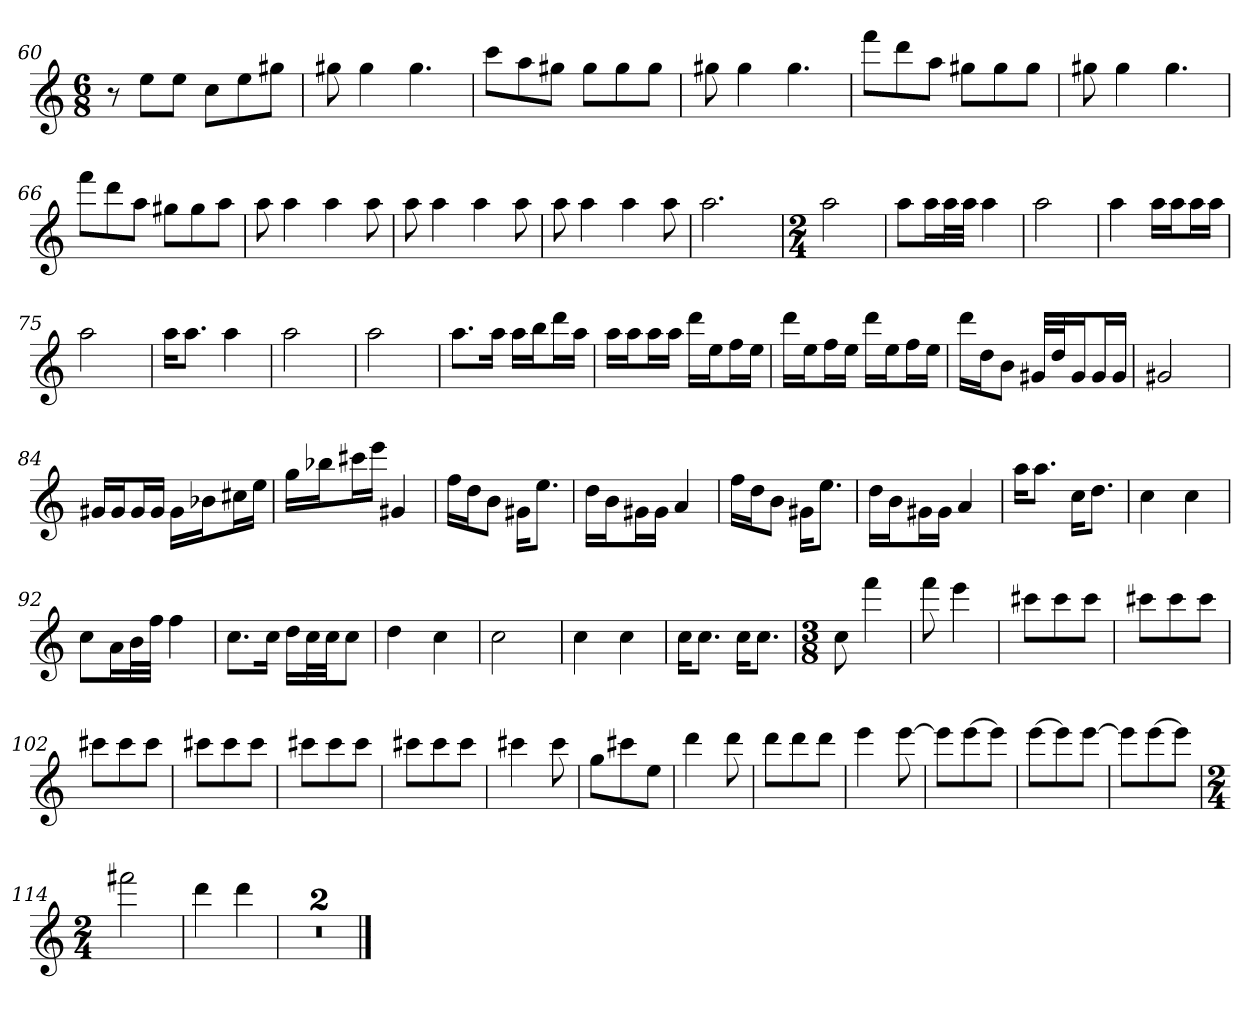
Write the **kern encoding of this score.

**kern
*part1
*staff1
*clefG2
*k[]
*C:
*M6/8
=60
8r
8ee\L
8ee\J
8cc\L
8ee\
8gg#X\J
=61
8gg#X
4gg#
4.gg#
=62
8ccc\L
8aa\
8gg#X\J
8gg#\L
8gg#\
8gg#\J
=63
8gg#X
4gg#
4.gg#
=64
8fff\L
8ddd\
8aa\J
8gg#X\L
8gg#\
8gg#\J
=65
8gg#X
4gg#
4.gg#
=66
8fff\L
8ddd\
8aa\J
8gg#X\L
8gg#\
8aa\J
=67
8aa
4aa
4aa
8aa
=68
8aa
4aa
4aa
8aa
=69
8aa
4aa
4aa
8aa
=70
2.aa
=71
*M2/4
2aa
=72
8aa\L
16aa\L
32aa\L
32aa\JJJ
4aa
=73
2aa
=74
4aa
16aa\LL
16aa\J
16aa\L
16aa\JJ
=75
2aa
=76
16aa\KL
8.aa\J
4aa
=77
2aa
=78
2aa
=79
8.aa\L
16aa\Jk
16aa\LL
16bb\J
16ddd\L
16aa\JJ
=80
16aa\LL
16aa\J
16aa\L
16aa\JJ
16ddd\LL
16ee\J
16ff\L
16ee\JJ
=81
16ddd\LL
16ee\J
16ff\L
16ee\JJ
16ddd\LL
16ee\J
16ff\L
16ee\JJ
=82
16ddd\LL
16dd\J
8b\J
32g#X/LLL
32dd/J
16g#/J
16g#/L
16g#/JJ
=83
2g#X
=84
16g#X/LL
16g#/J
16g#/L
16g#/JJ
16g#\LL
16b-X\J
16cc#X\L
16ee\JJ
=85
16gg\LL
16bb-X\J
16ccc#X\L
16eee\JJ
4g#X
=86
16ff\LL
16dd\J
8b\J
16g#X\KL
8.ee\J
=87
16dd\LL
16b\J
16g#X\L
16g#\JJ
4a
=88
16ff\LL
16dd\J
8b\J
16g#X\KL
8.ee\J
=89
16dd\LL
16b\J
16g#X\L
16g#\JJ
4a
=90
16aa\KL
8.aa\J
16cc\KL
8.dd\J
=91
4cc
4cc
=92
8cc\L
16a\L
32b\L
32ff\JJJ
4ff
=93
8.cc\L
16cc\Jk
16dd\LL
32cc\L
32cc\JJ
8cc\J
=94
4dd
4cc
=95
2cc
=96
4cc
4cc
=97
16cc\KL
8.cc\J
16cc\KL
8.cc\J
=98
*M3/8
8cc
4fff
=99
8fff
4eee
=100
8ccc#X\L
8ccc#\
8ccc#\J
=101
8ccc#X\L
8ccc#\
8ccc#\J
=102
8ccc#X\L
8ccc#\
8ccc#\J
=103
8ccc#X\L
8ccc#\
8ccc#\J
=104
8ccc#X\L
8ccc#\
8ccc#\J
=105
8ccc#X\L
8ccc#\
8ccc#\J
=106
4ccc#X
8ccc#
=107
8gg\L
8ccc#X\
8ee\J
=108
4ddd
8ddd
=109
8ddd\L
8ddd\
8ddd\J
=110
4eee
[8eee
=111
8eee\L]
[8eee\
8eee\J]
=112
[8eee\L
8eee\]
[8eee\J
=113
8eee\L]
[8eee\
8eee\J]
=114
*M2/4
2fff#X
=115
4ddd
4ddd
=116
2r
=117
2r
==
*-
